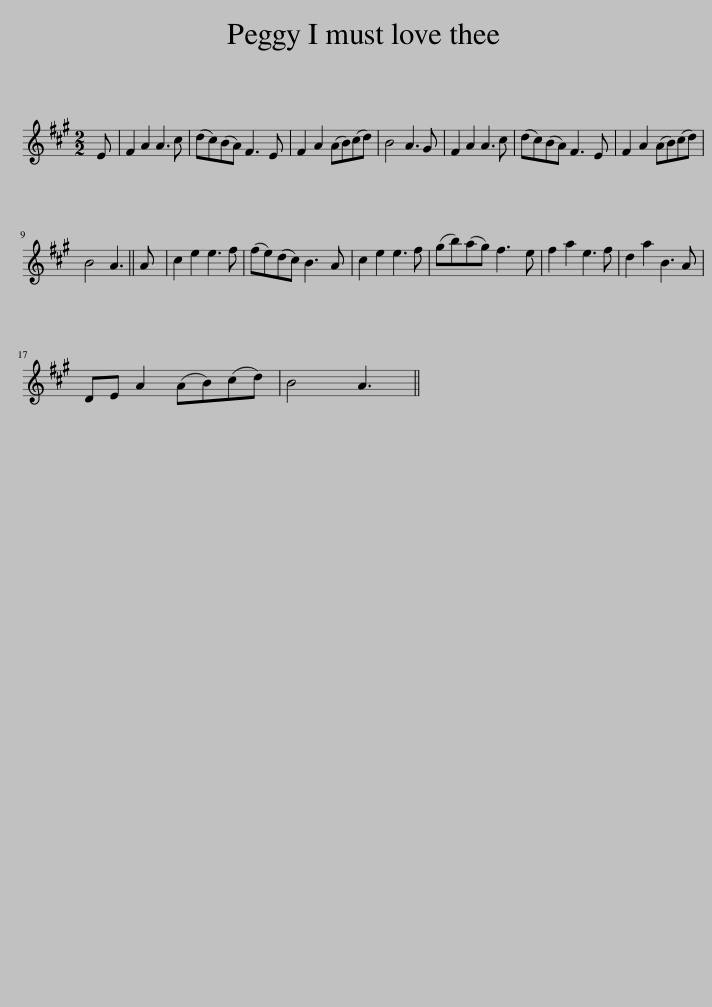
X:1
L:1/8
M:2/2
I:linebreak $
K:A
V:1 treble
V:1
 E | F2 A2 A3 c | (dc)(BA) F3 E | F2 A2 (AB)(cd) | B4 A3 G | %5
 F2 A2 A3 c | (dc)(BA) F3 E | F2 A2 (AB)(cd) |$ B4 A3 || A | %10
 c2 e2 e3 f | (fe)(dc) B3 A | c2 e2 e3 f | (gb)(ag) f3 e | f2 a2 e3 f | %15
 d2 a2 B3 A |$ DE A2 (AB)(cd) | B4 A3 || %18
